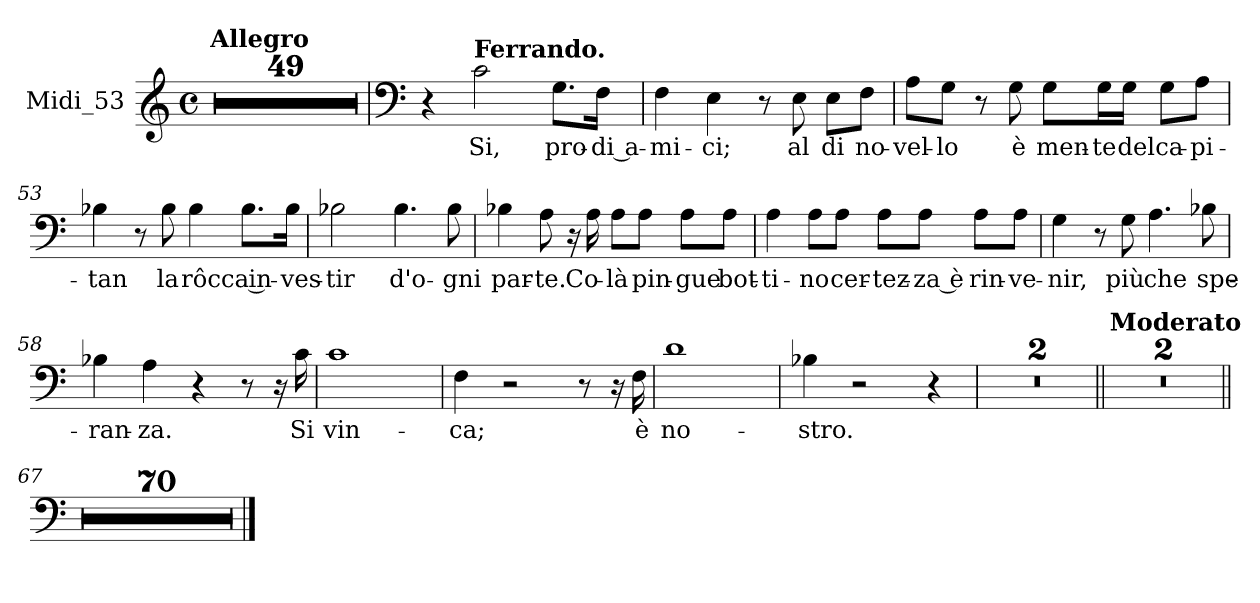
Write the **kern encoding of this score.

**kern	**text
*part1	*part1
*staff1	*staff1
*I"Midi_53	*
*clefG2	*
*k[]	*
*M4/4	*
*met(c)	*
*MM160	*
=1	=1
!LO:TX:a:B:t=Allegro	!
1r	.
=2	=2
1r	.
=3	=3
1r	.
=4	=4
1r	.
!!LO:LB:g=z
=5	=5
1r	.
=6	=6
1r	.
=7	=7
1r	.
=8	=8
1r	.
!!LO:LB:g=z
=9	=9
1r	.
=10	=10
1r	.
=11	=11
1r	.
!!LO:LB:g=z
=12	=12
1r	.
=13	=13
1r	.
!!LO:LB:g=z
=14	=14
1r	.
=15	=15
1r	.
=16	=16
1r	.
!!LO:LB:g=z
=17	=17
1r	.
=18	=18
1r	.
!!LO:PB:g=z
=19	=19
1r	.
=20	=20
1r	.
!!LO:LB:g=z
=21	=21
1r	.
=22	=22
1r	.
=23	=23
1r	.
=24	=24
1r	.
!!LO:LB:g=z
=25	=25
1r	.
=26	=26
1r	.
=27	=27
1r	.
!!LO:PB:g=z
=28	=28
1r	.
=29	=29
1r	.
=30	=30
1r	.
!!LO:LB:g=z
=31	=31
1r	.
=32	=32
1r	.
=33	=33
1r	.
!!LO:LB:g=z
=34	=34
1r	.
=35	=35
1r	.
=36	=36
1r	.
=37	=37
1r	.
!!LO:PB:g=z
=38	=38
1r	.
=39	=39
1r	.
=40	=40
1r	.
=41	=41
1r	.
=42	=42
1r	.
!!LO:LB:g=z
=43	=43
1r	.
=44	=44
1r	.
=45	=45
1r	.
=46	=46
1r	.
!!LO:LB:g=z
=47	=47
1r	.
=48	=48
1r	.
=49	=49
1r	.
!!LO:PB:g=z
=50	=50
*clefF4	*
4r	.
!LO:TX:a:B:t=Ferrando.	!
2c\	Si,
8.G\L	pro-
16F\Jk	-di a-
=51	=51
4F\	-mi-
4E\	-ci;
8r	.
8E\	al
8E\L	di
8F\J	no-
=52	=52
8A\L	-vel-
8G\J	-lo
8r	.
8G\	è
8G\L	men-
16G\L	-te
16G\JJ	del
8G\L	ca-
8A\J	-pi-
=53	=53
4B-X\	-tan
8r	.
8B-\	la
4B-\	rôcca in-
8.B-\L	.
16B-\Jk	-ves-
!!LO:LB:g=z
=54	=54
2B-X\	-tir
4.B-\	d'o-
8B-\	-gni
=55	=55
4B-X\	par-
8A\	-te.
16r	.
16A\	Co-
8A\L	-là
8A\J	pin-
8A\L	-gue
8A\J	bot-
=56	=56
4A\	-ti-
8A\L	-no
8A\J	cer-
8A\L	-tez-
8A\J	-za è
8A\L	rin-
8A\J	-ve-
=57	=57
4G\	-nir,
8r	.
8G\	più
4.A\	che
8B-X\	spe-
!!LO:LB:g=z
=58	=58
4B-X\	-ran-
4A\	-za.
4r	.
8r	.
16r	.
16c\	Si
=59	=59
1c	vin-
=60	=60
4F\	-ca;
2r	.
8r	.
16r	.
16F\	è
=61	=61
1d	no-
=62	=62
4B-X\	-stro.
2r	.
4r	.
=63	=63
1r	.
=64	=64
1r	.
!!LO:PB:g=z
=65||	=65||
*MM96	*
!LO:TX:a:B:t=Moderato	!
1r	.
=66	=66
1r	.
!!LO:LB:g=z
=67||	=67||
1r	.
=68	=68
1r	.
=69	=69
1r	.
!!LO:LB:g=z
=70	=70
1r	.
=71	=71
1r	.
=72	=72
1r	.
!!LO:PB:g=z
=73	=73
1r	.
=74	=74
1r	.
=75	=75
1r	.
!!LO:LB:g=z
=76	=76
1r	.
=77	=77
1r	.
=78	=78
1r	.
!!LO:LB:g=z
=79	=79
1r	.
=80	=80
1r	.
=81	=81
1r	.
!!LO:PB:g=z
=82	=82
1r	.
=83	=83
1r	.
=84	=84
1r	.
=85	=85
1r	.
!!LO:LB:g=z
=86	=86
1r	.
=87	=87
1r	.
=88	=88
1r	.
!!LO:LB:g=z
=89	=89
1r	.
=90	=90
1r	.
=91	=91
1r	.
!!LO:PB:g=z
=92	=92
1r	.
=93	=93
1r	.
=94	=94
1r	.
!!LO:LB:g=z
=95	=95
1r	.
=96	=96
1r	.
=97	=97
1r	.
!!LO:LB:g=z
=98	=98
1r	.
=99	=99
1r	.
=100	=100
1r	.
!!LO:PB:g=z
=101	=101
1r	.
=102	=102
1r	.
=103	=103
1r	.
=104	=104
1r	.
!!LO:LB:g=z
=105	=105
1r	.
=106	=106
1r	.
=107	=107
1r	.
!!LO:LB:g=z
=108	=108
1r	.
=109	=109
1r	.
=110	=110
1r	.
!!LO:PB:g=z
=111	=111
1r	.
=112	=112
1r	.
=113	=113
1r	.
=114	=114
1r	.
!!LO:LB:g=z
=115	=115
1r	.
=116	=116
1r	.
=117	=117
1r	.
!!LO:LB:g=z
=118	=118
1r	.
=119	=119
1r	.
=120	=120
1r	.
!!LO:PB:g=z
=121	=121
1r	.
=122	=122
1r	.
=123	=123
1r	.
!!LO:LB:g=z
=124	=124
1r	.
=125	=125
1r	.
=126	=126
1r	.
!!LO:LB:g=z
=127	=127
1r	.
=128	=128
1r	.
=129	=129
1r	.
!!LO:PB:g=z
=130	=130
1r	.
=131	=131
1r	.
=132	=132
1r	.
!!LO:LB:g=z
=133	=133
1r	.
=134	=134
1r	.
=135	=135
1r	.
!!LO:LB:g=z
=136	=136
1r	.
==	==
*-	*-
